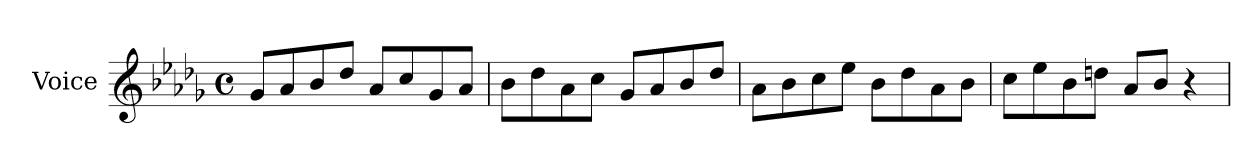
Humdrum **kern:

**kern
*part1
*staff1
*I"Voice
*I'Voice
*clefG2
*k[b-e-a-d-g-]
*M4/4
*met(c)
=1
8g-/L
8a-/
8b-/
8dd-/J
8a-/L
8cc/
8g-/
8a-/J
=2
8b-\L
8dd-\
8a-\
8cc\J
8g-/L
8a-/
8b-/
8dd-/J
=3
8a-\L
8b-\
8cc\
8ee-\J
8b-\L
8dd-\
8a-\
8b-\J
=4
8cc\L
8ee-\
8b-\
8ddn\J
8a-/L
8b-/J
4r
=
*-
